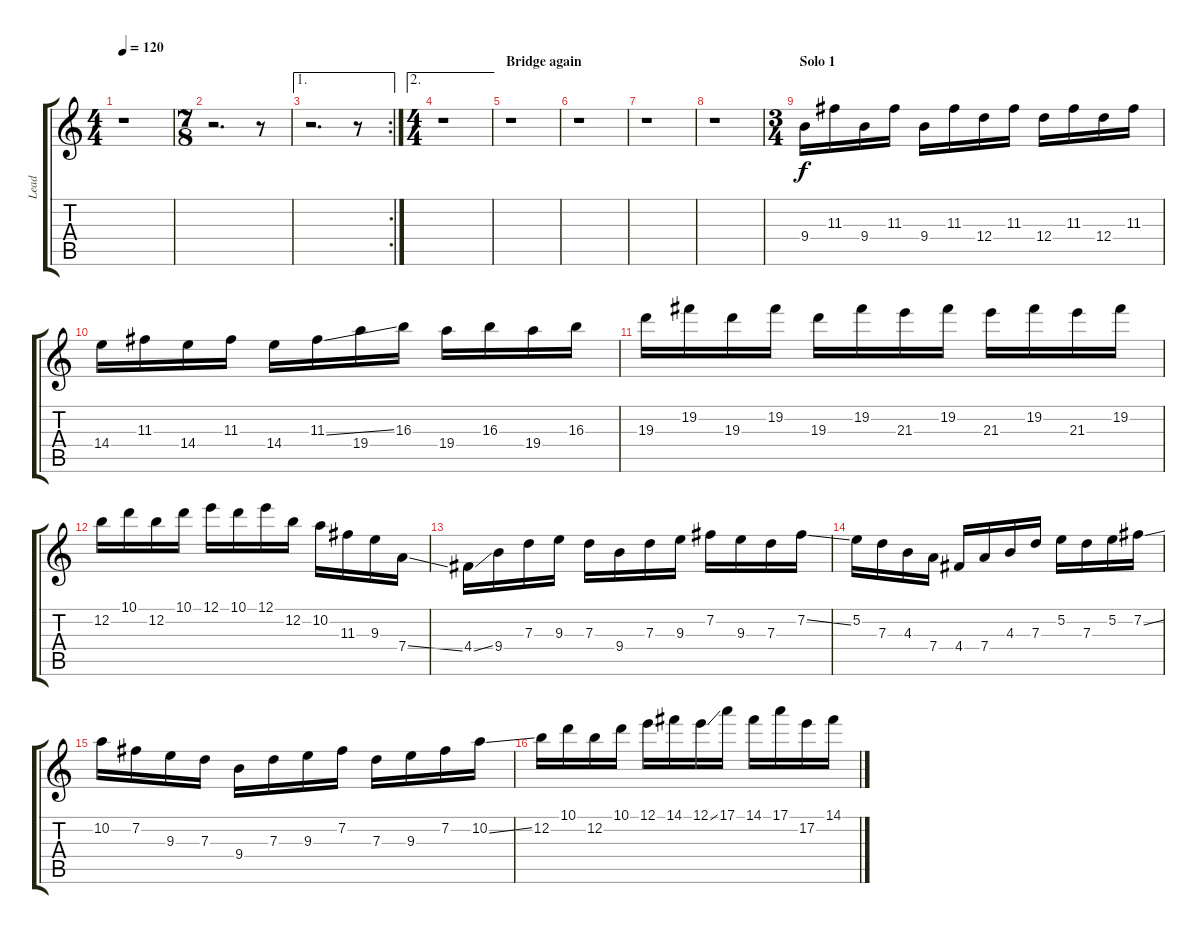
\track ("Lead" "Lead") {instrument distortionguitar}
\staff {score tabs}
\tuning (E4 B3 G3 D3 A2 E2) {hide}
\ts (4 4)
\tempo 120
\clef g2
\ks c
r.1{dy f} |
\ts (7 8)
r.2{d} r.8 |
\ae 1
\rc 2
r.2{d} r.8 |
\ae 2
\ts (4 4)
r.1 |
\section ("" "Bridge again")
r.1 |
r.1 |
r.1 |
r.1 |
\ts (3 4)
\section ("" "Solo 1")
9.4.16 11.3.16 9.4.16 11.3.16 9.4.16 11.3.16 12.4.16 11.3.16 12.4.16 11.3.16 12.4.16 11.3.16 |
14.4.16 11.3.16 14.4.16 11.3.16 14.4.16 11.3{ss}.16 19.4.16 16.3.16 19.4.16 16.3.16 19.4.16 16.3.16 |
19.3.16 19.2.16 19.3.16 19.2.16 19.3.16 19.2.16 21.3.16 19.2.16 21.3.16 19.2.16 21.3.16 19.2.16 |
12.2.16 10.1.16 12.2.16 10.1.16 12.1.16 10.1.16 12.1.16 12.2.16 10.2.16 11.3.16 9.3.16 7.4{ss}.16 |
4.4{ss}.16 9.4.16 7.3.16 9.3.16 7.3.16 9.4.16 7.3.16 9.3.16 7.2.16 9.3.16 7.3.16 7.2{ss}.16 |
5.2.16 7.3.16 4.3.16 7.4.16 4.4.16 7.4.16 4.3.16 7.3.16 5.2.16 7.3.16 5.2.16 7.2{ss}.16 |
10.2.16 7.2.16 9.3.16 7.3.16 9.4.16 7.3.16 9.3.16 7.2.16 7.3.16 9.3.16 7.2.16 10.2{ss}.16 |
12.2.16 10.1.16 12.2.16 10.1.16 12.1.16 14.1.16 12.1{ss}.16 17.1.16 14.1.16 17.1.16 17.2.16 14.1{ss}.16
